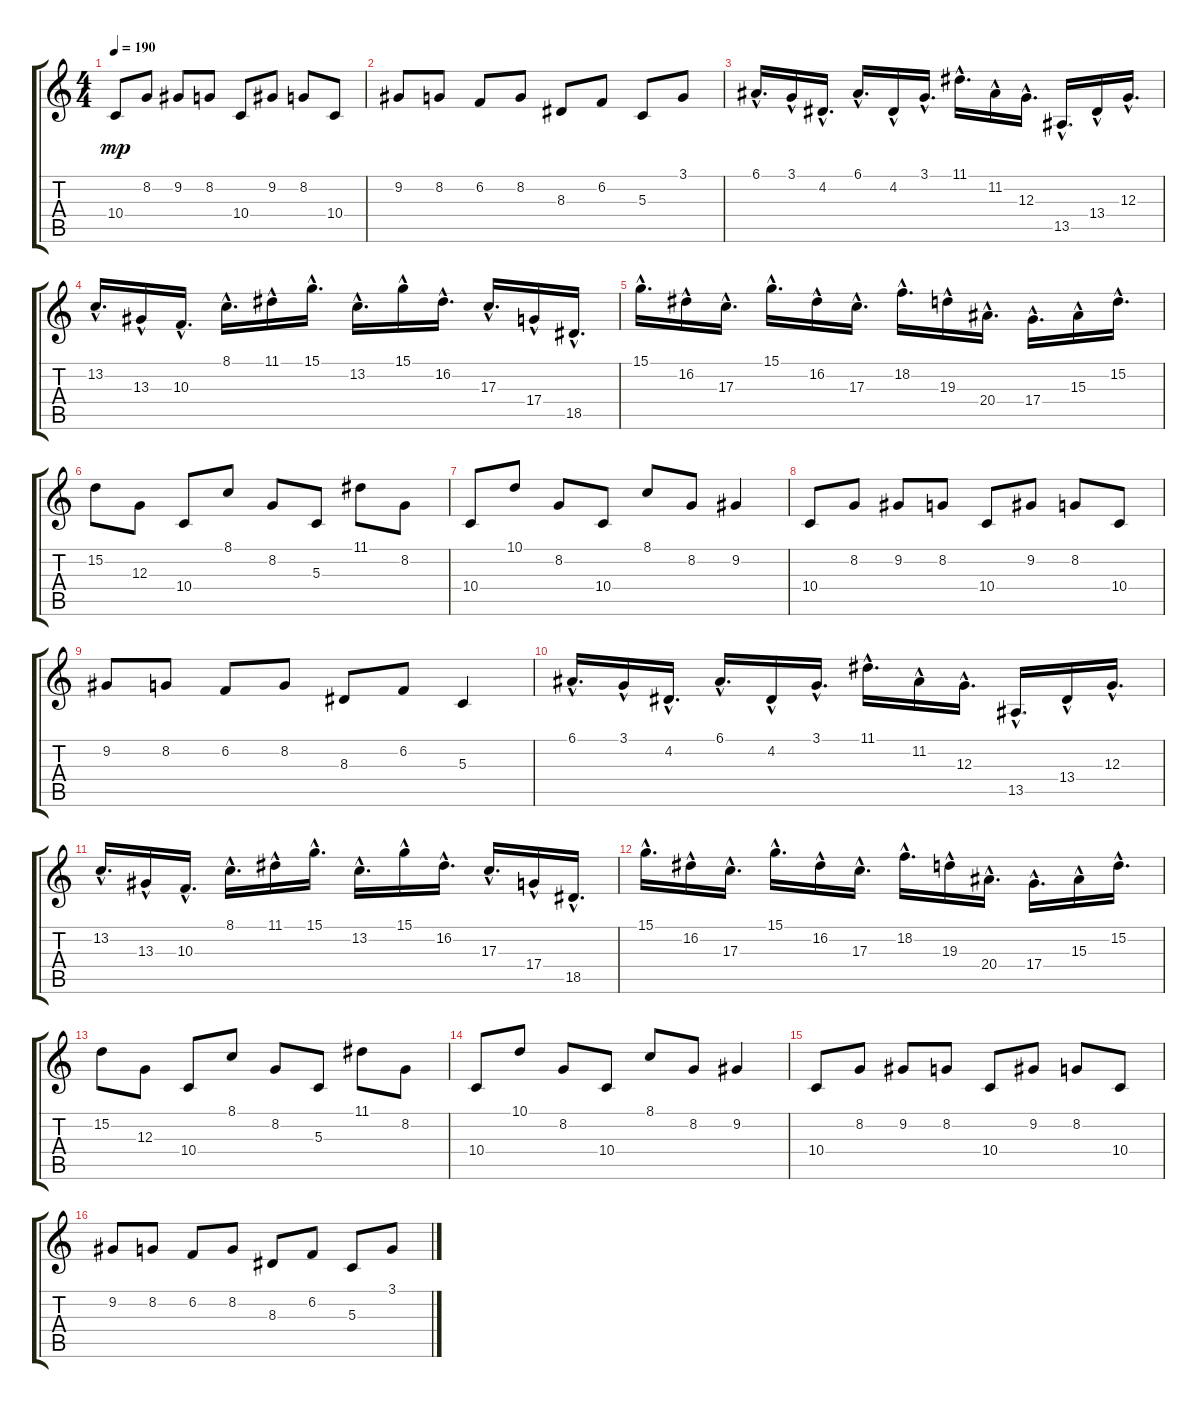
\track "" {instrument glockenspiel}
\staff {score tabs}
\tuning (E4 B3 G3 D3 A2 E2) {hide}
\ts (4 4)
\tempo 190
\clef g2
\ks c
10.4.8{dy mp} 8.2.8 9.2.8 8.2.8 10.4.8 9.2.8 8.2.8 10.4.8 |
9.2.8 8.2.8 6.2.8 8.2.8 8.3.8 6.2.8 5.3.8 3.1.8 |
6.1{hac}.16{d} 3.1{hac}.16 4.2{hac}.16{d} 6.1{hac}.16{d} 4.2{hac}.16 3.1{hac}.16{d} 11.1{hac}.16{d} 11.2{hac}.16 12.3{hac}.16{d} 13.5{hac}.16{d} 13.4{hac}.16 12.3{hac}.16{d} |
13.2{hac}.16{d} 13.3{hac}.16 10.3{hac}.16{d} 8.1{hac}.16{d} 11.1{hac}.16 15.1{hac}.16{d} 13.2{hac}.16{d} 15.1{hac}.16 16.2{hac}.16{d} 17.3{hac}.16{d} 17.4{hac}.16 18.5{hac}.16{d} |
15.1{hac}.16{d} 16.2{hac}.16 17.3{hac}.16{d} 15.1{hac}.16{d} 16.2{hac}.16 17.3{hac}.16{d} 18.2{hac}.16{d} 19.3{hac}.16 20.4{hac}.16{d} 17.4{hac}.16{d} 15.3{hac}.16 15.2{hac}.16{d} |
15.2.8 12.3.8 10.4.8 8.1.8 8.2.8 5.3.8 11.1.8 8.2.8 |
10.4.8 10.1.8 8.2.8 10.4.8 8.1.8 8.2.8 9.2.4 |
10.4.8 8.2.8 9.2.8 8.2.8 10.4.8 9.2.8 8.2.8 10.4.8 |
9.2.8 8.2.8 6.2.8 8.2.8 8.3.8 6.2.8 5.3.4 |
6.1{hac}.16{d} 3.1{hac}.16 4.2{hac}.16{d} 6.1{hac}.16{d} 4.2{hac}.16 3.1{hac}.16{d} 11.1{hac}.16{d} 11.2{hac}.16 12.3{hac}.16{d} 13.5{hac}.16{d} 13.4{hac}.16 12.3{hac}.16{d} |
13.2{hac}.16{d} 13.3{hac}.16 10.3{hac}.16{d} 8.1{hac}.16{d} 11.1{hac}.16 15.1{hac}.16{d} 13.2{hac}.16{d} 15.1{hac}.16 16.2{hac}.16{d} 17.3{hac}.16{d} 17.4{hac}.16 18.5{hac}.16{d} |
15.1{hac}.16{d} 16.2{hac}.16 17.3{hac}.16{d} 15.1{hac}.16{d} 16.2{hac}.16 17.3{hac}.16{d} 18.2{hac}.16{d} 19.3{hac}.16 20.4{hac}.16{d} 17.4{hac}.16{d} 15.3{hac}.16 15.2{hac}.16{d} |
15.2.8 12.3.8 10.4.8 8.1.8 8.2.8 5.3.8 11.1.8 8.2.8 |
10.4.8 10.1.8 8.2.8 10.4.8 8.1.8 8.2.8 9.2.4 |
10.4.8 8.2.8 9.2.8 8.2.8 10.4.8 9.2.8 8.2.8 10.4.8 |
9.2.8 8.2.8 6.2.8 8.2.8 8.3.8 6.2.8 5.3.8 3.1.8
